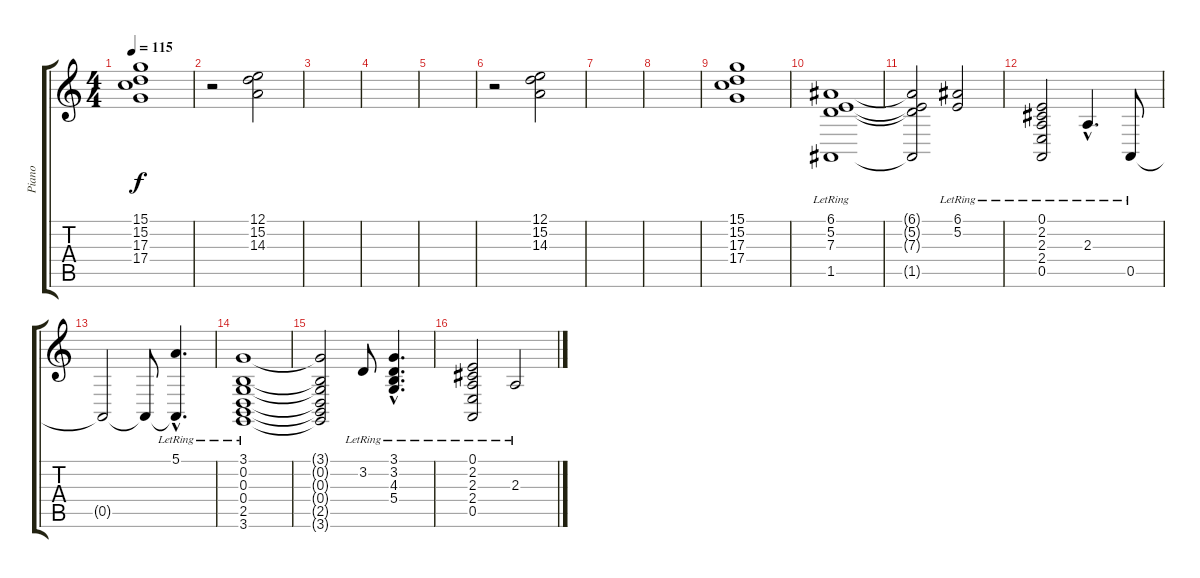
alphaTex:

\track ("Piano" "Piano") {instrument acousticgrandpiano}
\staff {score tabs}
\tuning (E4 B3 G3 D3 A2 E2) {hide}
\ts (4 4)
\tempo 115
\clef g2
\ks c
(15.1 15.2 17.3 17.4).1{dy f} |
r.2{volume 14 balance 8} (12.1 15.2 14.3).2 |
|
|
|
r.2 (12.1 15.2 14.3).2 |
|
|
(15.1 15.2 17.3 17.4).1 |
(6.1{lr} 5.2{lr} 7.3 1.5).1 |
(6.1{t} 5.2{t} 7.3{t} 1.5{t}).2 (6.1{lr} 5.2{lr}).2 |
(0.1{lr} 2.2{lr} 2.3{lr} 2.4{lr} 0.5{lr}).2 2.3{hac lr}.4{d} 0.5{lr}.8 |
0.5{t}.2 0.5{t}.8 (5.1{hac lr} 0.5{hac t}).4{d} |
(3.1{lr} 0.2{lr} 0.3{lr} 0.4{lr} 2.5{lr} 3.6{lr}).1 |
(3.1{t} 0.2{t} 0.3{t} 0.4{t} 2.5{t} 3.6{t}).2 3.2{lr}.8 (3.1{hac lr} 3.2{hac lr} 4.3{hac lr} 5.4{hac lr}).4{d} |
(0.1{lr} 2.2{lr} 2.3{lr} 2.4{lr} 0.5{lr}).2 2.3{lr}.2
